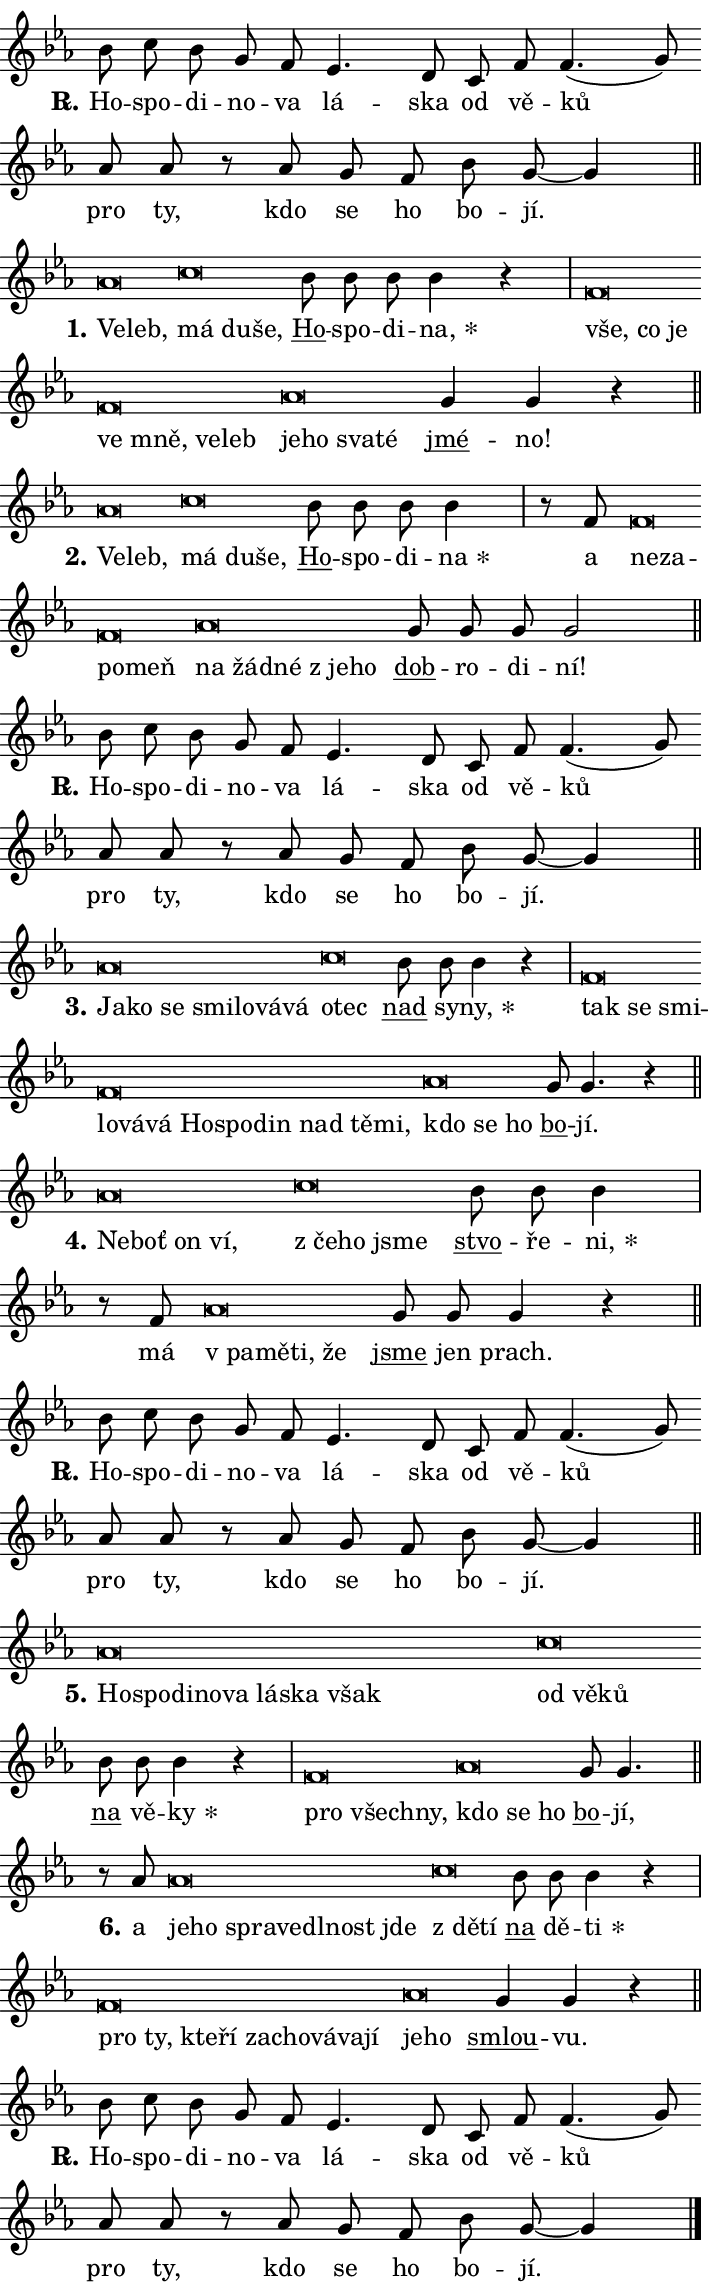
\version "2.24.0"
\header { tagline = "" }
\paper {
  indent = 0\cm
  top-margin = 0\cm
  right-margin = 0.13\cm % to fit lyric hyphens
  bottom-margin = 0\cm
  left-margin = 0\cm
  paper-width = 12\cm
  page-breaking = #ly:one-page-breaking
  system-system-spacing.basic-distance = #11
  score-system-spacing.basic-distance = #11
  ragged-last = ##f
}


%% Author: Thomas Morley
%% https://lists.gnu.org/archive/html/lilypond-user/2020-05/msg00002.html
#(define (line-position grob)
"Returns position of @var[grob} in current system:
   @code{'start}, if at first time-step
   @code{'end}, if at last time-step
   @code{'middle} otherwise
"
  (let* ((col (ly:item-get-column grob))
         (ln (ly:grob-object col 'left-neighbor))
         (rn (ly:grob-object col 'right-neighbor))
         (col-to-check-left (if (ly:grob? ln) ln col))
         (col-to-check-right (if (ly:grob? rn) rn col))
         (break-dir-left
           (and
             (ly:grob-property col-to-check-left 'non-musical #f)
             (ly:item-break-dir col-to-check-left)))
         (break-dir-right
           (and
             (ly:grob-property col-to-check-right 'non-musical #f)
             (ly:item-break-dir col-to-check-right))))
        (cond ((eqv? 1 break-dir-left) 'start)
              ((eqv? -1 break-dir-right) 'end)
              (else 'middle))))

#(define (tranparent-at-line-position vctor)
  (lambda (grob)
  "Relying on @code{line-position} select the relevant enry from @var{vctor}.
Used to determine transparency,"
    (case (line-position grob)
      ((end) (not (vector-ref vctor 0)))
      ((middle) (not (vector-ref vctor 1)))
      ((start) (not (vector-ref vctor 2))))))

noteHeadBreakVisibility =
#(define-music-function (break-visibility)(vector?)
"Makes @code{NoteHead}s transparent relying on @var{break-visibility}"
#{
  \override NoteHead.transparent =
    #(tranparent-at-line-position break-visibility)
#})

#(define delete-ledgers-for-transparent-note-heads
  (lambda (grob)
    "Reads whether a @code{NoteHead} is transparent.
If so this @code{NoteHead} is removed from @code{'note-heads} from
@var{grob}, which is supposed to be @code{LedgerLineSpanner}.
As a result ledgers are not printed for this @code{NoteHead}"
    (let* ((nhds-array (ly:grob-object grob 'note-heads))
           (nhds-list
             (if (ly:grob-array? nhds-array)
                 (ly:grob-array->list nhds-array)
                 '()))
           ;; Relies on the transparent-property being done before
           ;; Staff.LedgerLineSpanner.after-line-breaking is executed.
           ;; This is fragile ...
           (to-keep
             (remove
               (lambda (nhd)
                 (ly:grob-property nhd 'transparent #f))
               nhds-list)))
      ;; TODO find a better method to iterate over grob-arrays, similiar
      ;; to filter/remove etc for lists
      ;; For now rebuilt from scratch
      (set! (ly:grob-object grob 'note-heads)  '())
      (for-each
        (lambda (nhd)
          (ly:pointer-group-interface::add-grob grob 'note-heads nhd))
        to-keep))))

squashNotes = {
  \override NoteHead.X-extent = #'(-0.2 . 0.2)
  \override NoteHead.Y-extent = #'(-0.75 . 0)
  \override NoteHead.stencil =
    #(lambda (grob)
       (let ((pos (ly:grob-property grob 'staff-position)))
         (begin
           (if (< pos -7) (display "ERROR: Lower brevis then expected\n") (display ""))
           (if (<= pos -6) ly:text-interface::print ly:note-head::print))))
}
unSquashNotes = {
  \revert NoteHead.X-extent
  \revert NoteHead.Y-extent
  \revert NoteHead.stencil
}

hideNotes = \noteHeadBreakVisibility #begin-of-line-visible
unHideNotes = \noteHeadBreakVisibility #all-visible

% work-around for resetting accidentals
% https://lilypond.org/doc/v2.23/Documentation/notation/displaying-rhythms#unmetered-music
cadenzaMeasure = {
  \cadenzaOff
  \partial 1024 s1024
  \cadenzaOn
}

#(define-markup-command (accent layout props text) (markup?)
  "Underline accented syllable"
  (interpret-markup layout props
    #{\markup \override #'(offset . 4.3) \underline { #text }#}))

responsum = \markup \concat {
  "R" \hspace #-1.05 \path #0.1 #'((moveto 0 0.07) (lineto 0.9 0.8)) \hspace #0.05 "."
}

spaceSize = #0.6828661417322834 % exact space size for TeX Gyre Schola

\layout {
  \context {
    \Staff
    \remove "Time_signature_engraver"
    \override LedgerLineSpanner.after-line-breaking = #delete-ledgers-for-transparent-note-heads
  }
  \context {
    \Lyrics {
      \override LyricSpace.minimum-distance = \spaceSize
      \override LyricText.font-name = #"TeX Gyre Schola"
      \override LyricText.font-size = 1
      \override StanzaNumber.font-name = #"TeX Gyre Schola Bold"
      \override StanzaNumber.font-size = 1
    }
  }
  \context {
    \Score 
    \override NoteHead.text =
      #(lambda (grob) 
        (let ((pos (ly:grob-property grob 'staff-position)))
          #{\markup {
            \combine
              \halign #-0.55 \raise #(if (= pos -6) 0 0.5) \override #'(thickness . 2) \draw-line #'(3.2 . 0)
              \musicglyph "noteheads.sM1"
          }#}))
  }
}

% magnetic-lyrics.ily
%
%   written by
%     Jean Abou Samra <jean@abou-samra.fr>
%     Werner Lemberg <wl@gnu.org>
%
%   adapted by
%     Jiri Hon <jiri.hon@gmail.com>
%
% Version 2022-Apr-15

% https://www.mail-archive.com/lilypond-user@gnu.org/msg149350.html

#(define (Left_hyphen_pointer_engraver context)
   "Collect syllable-hyphen-syllable occurrences in lyrics and store
them in properties.  This engraver only looks to the left.  For
example, if the lyrics input is @code{foo -- bar}, it does the
following.

@itemize @bullet
@item
Set the @code{text} property of the @code{LyricHyphen} grob between
@q{foo} and @q{bar} to @code{foo}.

@item
Set the @code{left-hyphen} property of the @code{LyricText} grob with
text @q{foo} to the @code{LyricHyphen} grob between @q{foo} and
@q{bar}.
@end itemize

Use this auxiliary engraver in combination with the
@code{lyric-@/text::@/apply-@/magnetic-@/offset!} hook."
   (let ((hyphen #f)
         (text #f))
     (make-engraver
      (acknowledgers
       ((lyric-syllable-interface engraver grob source-engraver)
        (set! text grob)))
      (end-acknowledgers
       ((lyric-hyphen-interface engraver grob source-engraver)
        ;(when (not (grob::has-interface grob 'lyric-space-interface))
          (set! hyphen grob)));)
      ((stop-translation-timestep engraver)
       (when (and text hyphen)
         (ly:grob-set-object! text 'left-hyphen hyphen))
       (set! text #f)
       (set! hyphen #f)))))

#(define (lyric-text::apply-magnetic-offset! grob)
   "If the space between two syllables is less than the value in
property @code{LyricText@/.details@/.squash-threshold}, move the right
syllable to the left so that it gets concatenated with the left
syllable.

Use this function as a hook for
@code{LyricText@/.after-@/line-@/breaking} if the
@code{Left_@/hyphen_@/pointer_@/engraver} is active."
   (let ((hyphen (ly:grob-object grob 'left-hyphen #f)))
     (when hyphen
       (let ((left-text (ly:spanner-bound hyphen LEFT)))
         (when (grob::has-interface left-text 'lyric-syllable-interface)
           (let* ((common (ly:grob-common-refpoint grob left-text X))
                  (this-x-ext (ly:grob-extent grob common X))
                  (left-x-ext
                   (begin
                     ;; Trigger magnetism for left-text.
                     (ly:grob-property left-text 'after-line-breaking)
                     (ly:grob-extent left-text common X)))
                  ;; `delta` is the gap width between two syllables.
                  (delta (- (interval-start this-x-ext)
                            (interval-end left-x-ext)))
                  (details (ly:grob-property grob 'details))
                  (threshold (assoc-get 'squash-threshold details 0.2)))
             (when (< delta threshold)
               (let* (;; We have to manipulate the input text so that
                      ;; ligatures crossing syllable boundaries are not
                      ;; disabled.  For languages based on the Latin
                      ;; script this is essentially a beautification.
                      ;; However, for non-Western scripts it can be a
                      ;; necessity.
                      (lt (ly:grob-property left-text 'text))
                      (rt (ly:grob-property grob 'text))
                      (is-space (grob::has-interface hyphen 'lyric-space-interface))
                      (space (if is-space " " ""))
                      (extra-delta (if is-space spaceSize 0))
                      ;; Append new syllable.
                      (ltrt-space (if (and (string? lt) (string? rt))
                                (string-append lt space rt)
                                (make-concat-markup (list lt space rt))))
                      ;; Right-align `ltrt` to the right side.
                      (ltrt-space-markup (grob-interpret-markup
                               grob
                               (make-translate-markup
                                (cons (interval-length this-x-ext) 0)
                                (make-right-align-markup ltrt-space)))))
                 (begin
                   ;; Don't print `left-text`.
                   (ly:grob-set-property! left-text 'stencil #f)
                   ;; Set text and stencil (which holds all collected
                   ;; syllables so far) and shift it to the left.
                   (ly:grob-set-property! grob 'text ltrt-space)
                   (ly:grob-set-property! grob 'stencil ltrt-space-markup)
                   (ly:grob-translate-axis! grob (- (- delta extra-delta)) X))))))))))


#(define (lyric-hyphen::displace-bounds-first grob)
   ;; Make very sure this callback isn't triggered too early.
   (let ((left (ly:spanner-bound grob LEFT))
         (right (ly:spanner-bound grob RIGHT)))
     (ly:grob-property left 'after-line-breaking)
     (ly:grob-property right 'after-line-breaking)
     (ly:lyric-hyphen::print grob)))

squashThreshold = #0.4

\layout {
  \context {
    \Lyrics
    \consists #Left_hyphen_pointer_engraver
    \override LyricText.after-line-breaking =
      #lyric-text::apply-magnetic-offset!
    \override LyricHyphen.stencil = #lyric-hyphen::displace-bounds-first
    \override LyricText.details.squash-threshold = \squashThreshold
    \override LyricHyphen.minimum-distance = 0
    \override LyricHyphen.minimum-length = \squashThreshold
  }
}

squashText = \override LyricText.details.squash-threshold = 9999
unSquashText = \override LyricText.details.squash-threshold = \squashThreshold

leftText = \override LyricText.self-alignment-X = #LEFT
unLeftText = \revert LyricText.self-alignment-X

starOffset = #(lambda (grob) 
                (let ((x_offset (ly:self-alignment-interface::aligned-on-x-parent grob)))
                  (if (= x_offset 0) 0 (+ x_offset 1.2))))

star = #(define-music-function (syllable)(string?)
"Append star separator at the end of a syllable"
#{
  \once \override LyricText.X-offset = #starOffset
  \lyricmode { \markup {
    #syllable
    \override #'((font-name . "TeX Gyre Schola Bold")) \hspace #0.2 \lower #0.65 \larger "*"
  } }
#})

starAccent = #(define-music-function (syllable)(string?)
"Append star separator at the end of a syllable and make accent"
#{
  \once \override LyricText.X-offset = #starOffset
  \lyricmode { \markup {
    \accent #syllable
    \override #'((font-name . "TeX Gyre Schola Bold")) \hspace #0.2 \lower #0.65 \larger "*"
  } }
#})

breath = #(define-music-function (syllable)(string?)
"Append breathing indicator at the end of a syllable"
#{
  \lyricmode { \markup { #syllable "+" } }
#})

optionalBreath = #(define-music-function (syllable)(string?)
"Append optional breathing indicator at the end of a syllable"
#{
  \lyricmode { \markup { #syllable "(+)" } }
#})


\score {
    <<
        \new Voice = "melody" { \cadenzaOn \key es \major \relative { bes'8 c bes g f es4. d8 \bar "" c f f4.( g8)] \bar "" as as \bar "" r as g f bes g~ g4 \cadenzaMeasure \bar "||" \break } }
        \new Lyrics \lyricsto "melody" { \lyricmode { \set stanza = \responsum
Ho -- spo -- di -- no -- va lá -- ska od vě -- ků pro ty, kdo se ho bo -- jí. } }
    >>
    \layout {}
}

\score {
    <<
        \new Voice = "melody" { \cadenzaOn \key es \major \relative { \squashNotes as'\breve*1/16 \hideNotes \breve*1/16 \bar "" \unHideNotes \unSquashNotes \squashNotes c\breve*1/16 \hideNotes \breve*1/16 \breve*1/16 \bar "" \unHideNotes \unSquashNotes \bar "" bes8 bes bes bes4 r \cadenzaMeasure \bar "|" \squashNotes f\breve*1/16 \hideNotes \breve*1/16 \bar "" \breve*1/16 \bar "" \breve*1/16 \bar "" \breve*1/16 \bar "" \breve*1/16 \breve*1/16 \bar "" \unHideNotes \unSquashNotes \squashNotes as\breve*1/16 \hideNotes \breve*1/16 \bar "" \breve*1/16 \breve*1/16 \bar "" \unHideNotes \unSquashNotes \bar "" g4 g r \cadenzaMeasure \bar "||" \break } }
        \new Lyrics \lyricsto "melody" { \lyricmode { \set stanza = "1."
\leftText Ve -- \squashText leb, \unSquashText má \squashText du -- še, \unLeftText \unSquashText \markup \accent Ho -- spo -- di -- \star na, \leftText vše, \squashText co je ve mně, ve -- leb \unSquashText je -- \squashText ho sva -- té \unLeftText \unSquashText \markup \accent jmé -- no! } }
    >>
    \layout {}
}

\score {
    <<
        \new Voice = "melody" { \cadenzaOn \key es \major \relative { \squashNotes as'\breve*1/16 \hideNotes \breve*1/16 \bar "" \unHideNotes \unSquashNotes \squashNotes c\breve*1/16 \hideNotes \breve*1/16 \breve*1/16 \bar "" \unHideNotes \unSquashNotes \bar "" bes8 bes bes bes4 \cadenzaMeasure \bar "|" r8 f8 \squashNotes f\breve*1/16 \hideNotes \breve*1/16 \bar "" \breve*1/16 \breve*1/16 \bar "" \unHideNotes \unSquashNotes \squashNotes as\breve*1/16 \hideNotes \breve*1/16 \bar "" \breve*1/16 \bar "" \breve*1/16 \breve*1/16 \bar "" \unHideNotes \unSquashNotes \bar "" g8 g g g2 \cadenzaMeasure \bar "||" \break } }
        \new Lyrics \lyricsto "melody" { \lyricmode { \set stanza = "2."
\leftText Ve -- \squashText leb, \unSquashText má \squashText du -- še, \unLeftText \unSquashText \markup \accent Ho -- spo -- di -- \star na a \leftText ne -- \squashText za -- po -- meň \unSquashText na \squashText žád -- né "z je" -- ho \unLeftText \unSquashText \markup \accent dob -- ro -- di -- ní! } }
    >>
    \layout {}
}

\score {
    <<
        \new Voice = "melody" { \cadenzaOn \key es \major \relative { bes'8 c bes g f es4. d8 \bar "" c f f4.( g8)] \bar "" as as \bar "" r as g f bes g~ g4 \cadenzaMeasure \bar "||" \break } }
        \new Lyrics \lyricsto "melody" { \lyricmode { \set stanza = \responsum
Ho -- spo -- di -- no -- va lá -- ska od vě -- ků pro ty, kdo se ho bo -- jí. } }
    >>
    \layout {}
}

\score {
    <<
        \new Voice = "melody" { \cadenzaOn \key es \major \relative { \squashNotes as'\breve*1/16 \hideNotes \breve*1/16 \bar "" \breve*1/16 \bar "" \breve*1/16 \bar "" \breve*1/16 \bar "" \breve*1/16 \breve*1/16 \bar "" \unHideNotes \unSquashNotes \squashNotes c\breve*1/16 \hideNotes \breve*1/16 \bar "" \unHideNotes \unSquashNotes \bar "" bes8 bes bes4 r \cadenzaMeasure \bar "|" \squashNotes f\breve*1/16 \hideNotes \breve*1/16 \bar "" \breve*1/16 \bar "" \breve*1/16 \bar "" \breve*1/16 \bar "" \breve*1/16 \bar "" \breve*1/16 \bar "" \breve*1/16 \bar "" \breve*1/16 \bar "" \breve*1/16 \bar "" \breve*1/16 \breve*1/16 \bar "" \unHideNotes \unSquashNotes \squashNotes as\breve*1/16 \hideNotes \breve*1/16 \breve*1/16 \bar "" \unHideNotes \unSquashNotes \bar "" g8 g4. r4 \cadenzaMeasure \bar "||" \break } }
        \new Lyrics \lyricsto "melody" { \lyricmode { \set stanza = "3."
\leftText Ja -- \squashText ko se smi -- lo -- vá -- vá \unSquashText o -- \squashText tec \unLeftText \unSquashText \markup \accent nad sy -- \star ny, \leftText tak \squashText se smi -- lo -- vá -- vá Ho -- spo -- din nad tě -- mi, \unSquashText kdo \squashText se ho \unLeftText \unSquashText \markup \accent bo -- jí. } }
    >>
    \layout {}
}

\score {
    <<
        \new Voice = "melody" { \cadenzaOn \key es \major \relative { \squashNotes as'\breve*1/16 \hideNotes \breve*1/16 \bar "" \breve*1/16 \breve*1/16 \bar "" \unHideNotes \unSquashNotes \squashNotes c\breve*1/16 \hideNotes \breve*1/16 \breve*1/16 \bar "" \unHideNotes \unSquashNotes \bar "" bes8 bes bes4 \cadenzaMeasure \bar "|" r8 f8 \squashNotes as\breve*1/16 \hideNotes \breve*1/16 \bar "" \breve*1/16 \breve*1/16 \bar "" \unHideNotes \unSquashNotes \bar "" g8 g g4 r4 \cadenzaMeasure \bar "||" \break } }
        \new Lyrics \lyricsto "melody" { \lyricmode { \set stanza = "4."
\leftText Ne -- \squashText boť on ví, \unSquashText "z če" -- \squashText ho jsme \unLeftText \unSquashText \markup \accent stvo -- ře -- \star ni, má \leftText "v pa" -- \squashText mě -- ti, že \unLeftText \unSquashText \markup \accent jsme jen prach. } }
    >>
    \layout {}
}

\score {
    <<
        \new Voice = "melody" { \cadenzaOn \key es \major \relative { bes'8 c bes g f es4. d8 \bar "" c f f4.( g8)] \bar "" as as \bar "" r as g f bes g~ g4 \cadenzaMeasure \bar "||" \break } }
        \new Lyrics \lyricsto "melody" { \lyricmode { \set stanza = \responsum
Ho -- spo -- di -- no -- va lá -- ska od vě -- ků pro ty, kdo se ho bo -- jí. } }
    >>
    \layout {}
}

\score {
    <<
        \new Voice = "melody" { \cadenzaOn \key es \major \relative { \squashNotes as'\breve*1/16 \hideNotes \breve*1/16 \bar "" \breve*1/16 \bar "" \breve*1/16 \bar "" \breve*1/16 \bar "" \breve*1/16 \bar "" \breve*1/16 \breve*1/16 \bar "" \unHideNotes \unSquashNotes \squashNotes c\breve*1/16 \hideNotes \breve*1/16 \breve*1/16 \bar "" \unHideNotes \unSquashNotes \bar "" bes8 bes bes4 r \cadenzaMeasure \bar "|" \squashNotes f\breve*1/16 \hideNotes \breve*1/16 \breve*1/16 \bar "" \unHideNotes \unSquashNotes \squashNotes as\breve*1/16 \hideNotes \breve*1/16 \breve*1/16 \bar "" \unHideNotes \unSquashNotes \bar "" g8 g4. \cadenzaMeasure \bar "||" \break } }
        \new Lyrics \lyricsto "melody" { \lyricmode { \set stanza = "5."
\leftText Ho -- \squashText spo -- di -- no -- va lá -- ska však \unSquashText od \squashText vě -- ků \unLeftText \unSquashText \markup \accent na vě -- \star ky \leftText pro \squashText všech -- ny, \unSquashText kdo \squashText se ho \unLeftText \unSquashText \markup \accent bo -- jí, } }
    >>
    \layout {}
}

\score {
    <<
        \new Voice = "melody" { \cadenzaOn \key es \major \relative { r8 as'8 \squashNotes as\breve*1/16 \hideNotes \breve*1/16 \bar "" \breve*1/16 \bar "" \breve*1/16 \bar "" \breve*1/16 \bar "" \breve*1/16 \breve*1/16 \bar "" \unHideNotes \unSquashNotes \squashNotes c\breve*1/16 \hideNotes \breve*1/16 \bar "" \unHideNotes \unSquashNotes \bar "" bes8 bes bes4 r \cadenzaMeasure \bar "|" \squashNotes f\breve*1/16 \hideNotes \breve*1/16 \bar "" \breve*1/16 \bar "" \breve*1/16 \bar "" \breve*1/16 \bar "" \breve*1/16 \bar "" \breve*1/16 \bar "" \breve*1/16 \breve*1/16 \bar "" \unHideNotes \unSquashNotes \squashNotes as\breve*1/16 \hideNotes \breve*1/16 \bar "" \unHideNotes \unSquashNotes \bar "" g4 g r \cadenzaMeasure \bar "||" \break } }
        \new Lyrics \lyricsto "melody" { \lyricmode { \set stanza = "6."
a \leftText je -- \squashText ho spra -- ve -- dl -- nost jde \unSquashText "z dě" -- \squashText tí \unLeftText \unSquashText \markup \accent na dě -- \star ti \leftText pro \squashText ty, kte -- ří za -- cho -- vá -- va -- jí \unSquashText je -- \squashText ho \unLeftText \unSquashText \markup \accent smlou -- vu. } }
    >>
    \layout {}
}

\score {
    <<
        \new Voice = "melody" { \cadenzaOn \key es \major \relative { bes'8 c bes g f es4. d8 \bar "" c f f4.( g8)] \bar "" as as \bar "" r as g f bes g~ g4 \cadenzaMeasure \bar "||" \break } \bar "|." }
        \new Lyrics \lyricsto "melody" { \lyricmode { \set stanza = \responsum
Ho -- spo -- di -- no -- va lá -- ska od vě -- ků pro ty, kdo se ho bo -- jí. } }
    >>
    \layout {}
}
